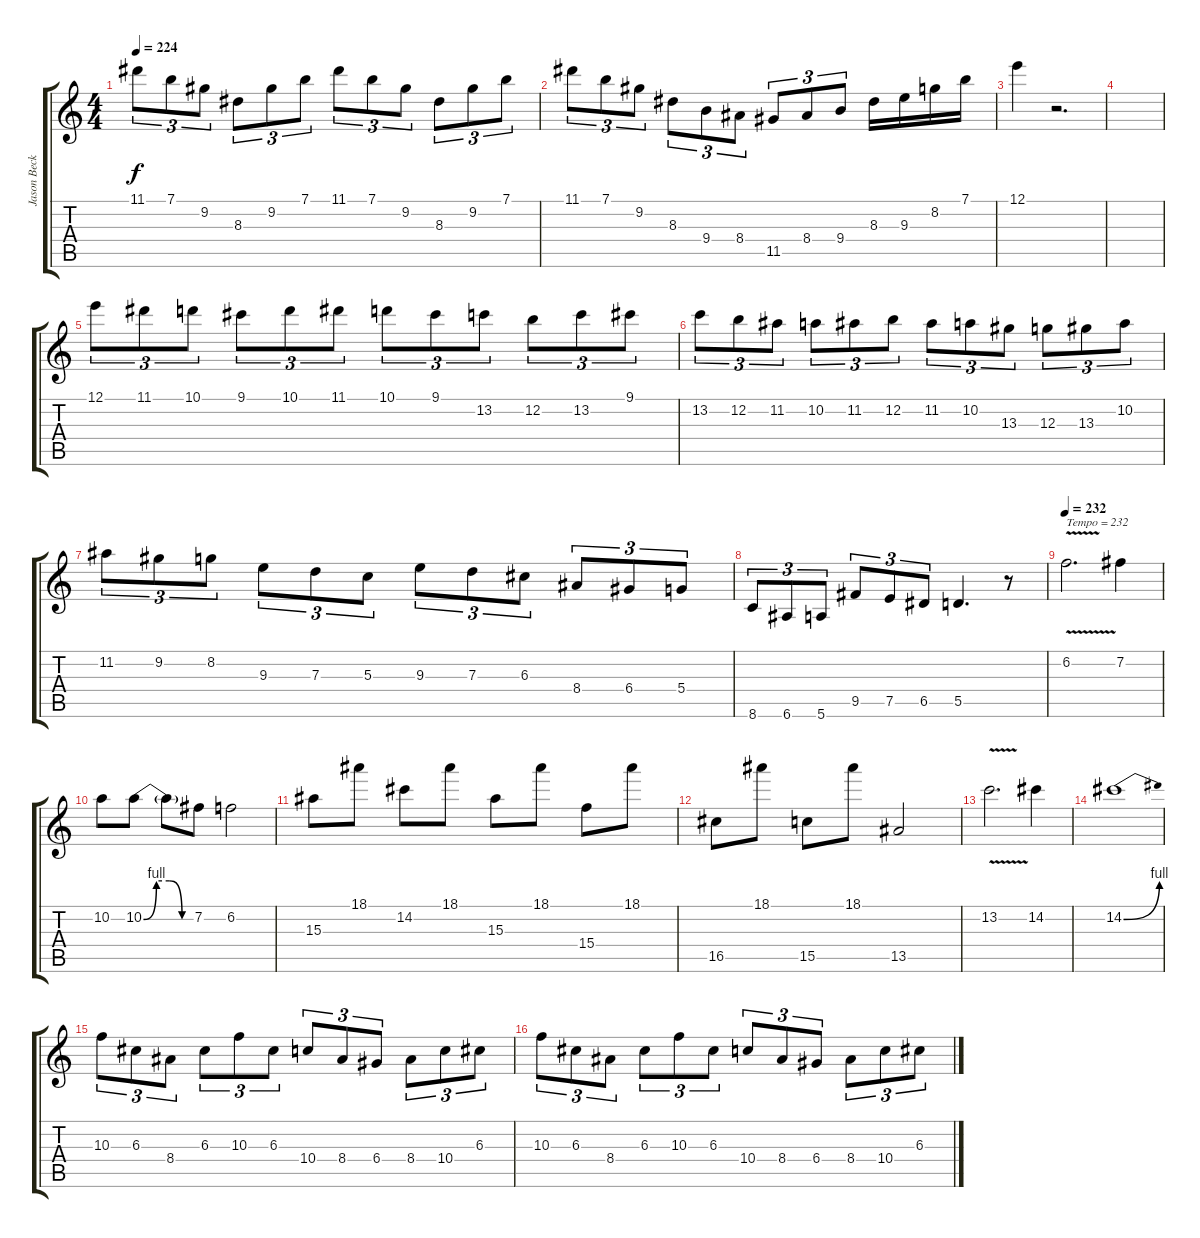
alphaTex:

\track ("Jason Becker" "Jason Beck") {instrument distortionguitar}
\staff {score tabs}
\tuning (E4 B3 G3 D3 A2 E2) {hide}
\ts (4 4)
\tempo 224
\clef g2
\ks c
11.1.8{tu (3 2) dy f} 7.1.8{tu (3 2)} 9.2.8{tu (3 2)} 8.3.8{tu (3 2)} 9.2.8{tu (3 2)} 7.1.8{tu (3 2)} 11.1.8{tu (3 2)} 7.1.8{tu (3 2)} 9.2.8{tu (3 2)} 8.3.8{tu (3 2)} 9.2.8{tu (3 2)} 7.1.8{tu (3 2)} |
11.1.8{tu (3 2)} 7.1.8{tu (3 2)} 9.2.8{tu (3 2)} 8.3.8{tu (3 2)} 9.4.8{tu (3 2)} 8.4.8{tu (3 2)} 11.5.8{tu (3 2)} 8.4.8{tu (3 2)} 9.4.8{tu (3 2)} 8.3.16 9.3.16 8.2.16 7.1.16 |
12.1.4 r.2{d} |
|
12.1.8{tu (3 2)} 11.1.8{tu (3 2)} 10.1.8{tu (3 2)} 9.1.8{tu (3 2)} 10.1.8{tu (3 2)} 11.1.8{tu (3 2)} 10.1.8{tu (3 2)} 9.1.8{tu (3 2)} 13.2.8{tu (3 2)} 12.2.8{tu (3 2)} 13.2.8{tu (3 2)} 9.1.8{tu (3 2)} |
13.2.8{tu (3 2)} 12.2.8{tu (3 2)} 11.2.8{tu (3 2)} 10.2.8{tu (3 2)} 11.2.8{tu (3 2)} 12.2.8{tu (3 2)} 11.2.8{tu (3 2)} 10.2.8{tu (3 2)} 13.3.8{tu (3 2)} 12.3.8{tu (3 2)} 13.3.8{tu (3 2)} 10.2.8{tu (3 2)} |
11.2.8{tu (3 2)} 9.2.8{tu (3 2)} 8.2.8{tu (3 2)} 9.3.8{tu (3 2)} 7.3.8{tu (3 2)} 5.3.8{tu (3 2)} 9.3.8{tu (3 2)} 7.3.8{tu (3 2)} 6.3.8{tu (3 2)} 8.4.8{tu (3 2)} 6.4.8{tu (3 2)} 5.4.8{tu (3 2)} |
8.6.8{tu (3 2)} 6.6.8{tu (3 2)} 5.6.8{tu (3 2)} 9.5.8{tu (3 2)} 7.5.8{tu (3 2)} 6.5.8{tu (3 2)} 5.5.4{d} r.8 |
\tempo 232
6.2{v}.2{d txt "Tempo = 232"} 7.2.4 |
10.2.8 10.2{be (custom 0 0 15 4 30 4 45 0 60 0)}.8 10.2{t}.8 7.2.8 6.2.2 |
15.3.8 18.1.8 14.2.8 18.1.8 15.3.8 18.1.8 15.4.8 18.1.8 |
16.5.8 18.1.8 15.5.8 18.1.8 13.5.2 |
13.2{v}.2{d} 14.2.4 |
14.2{be (bend 0 0 60 4)}.1 |
10.3.8{tu (3 2)} 6.3.8{tu (3 2)} 8.4.8{tu (3 2)} 6.3.8{tu (3 2)} 10.3.8{tu (3 2)} 6.3.8{tu (3 2)} 10.4.8{tu (3 2)} 8.4.8{tu (3 2)} 6.4.8{tu (3 2)} 8.4.8{tu (3 2)} 10.4.8{tu (3 2)} 6.3.8{tu (3 2)} |
10.3.8{tu (3 2)} 6.3.8{tu (3 2)} 8.4.8{tu (3 2)} 6.3.8{tu (3 2)} 10.3.8{tu (3 2)} 6.3.8{tu (3 2)} 10.4.8{tu (3 2)} 8.4.8{tu (3 2)} 6.4.8{tu (3 2)} 8.4.8{tu (3 2)} 10.4.8{tu (3 2)} 6.3.8{tu (3 2)}
